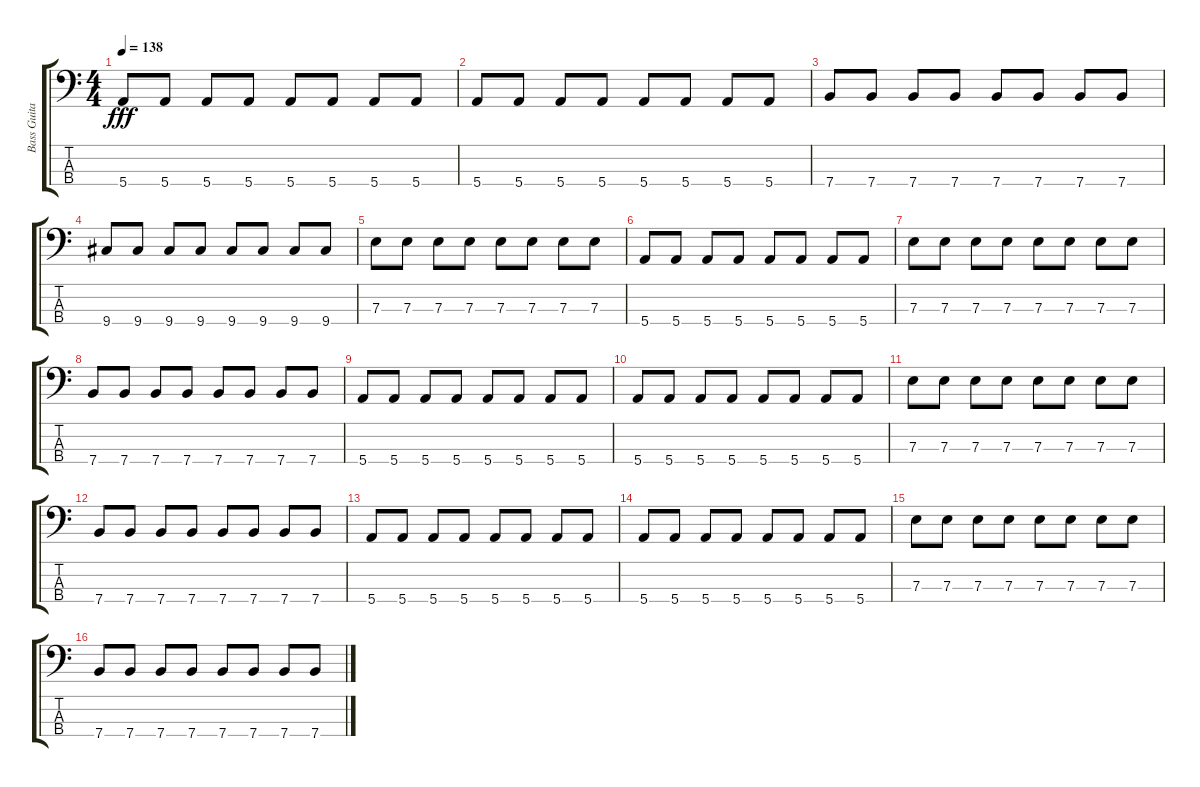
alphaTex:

\track ("Bass Guitarist" "Bass Guita") {instrument electricbassfinger}
\staff {score tabs}
\tuning (G2 D2 A1 E1) {hide}
\ts (4 4)
\tempo 138
\clef f4
\ks c
5.4.8{dy fff} 5.4.8 5.4.8 5.4.8 5.4.8 5.4.8 5.4.8 5.4.8 |
5.4.8 5.4.8 5.4.8 5.4.8 5.4.8 5.4.8 5.4.8 5.4.8 |
7.4.8 7.4.8 7.4.8 7.4.8 7.4.8 7.4.8 7.4.8 7.4.8 |
9.4.8 9.4.8 9.4.8 9.4.8 9.4.8 9.4.8 9.4.8 9.4.8 |
7.3.8 7.3.8 7.3.8 7.3.8 7.3.8 7.3.8 7.3.8 7.3.8 |
5.4.8 5.4.8 5.4.8 5.4.8 5.4.8 5.4.8 5.4.8 5.4.8 |
7.3.8 7.3.8 7.3.8 7.3.8 7.3.8 7.3.8 7.3.8 7.3.8 |
7.4.8 7.4.8 7.4.8 7.4.8 7.4.8 7.4.8 7.4.8 7.4.8 |
5.4.8 5.4.8 5.4.8 5.4.8 5.4.8 5.4.8 5.4.8 5.4.8 |
5.4.8 5.4.8 5.4.8 5.4.8 5.4.8 5.4.8 5.4.8 5.4.8 |
7.3.8 7.3.8 7.3.8 7.3.8 7.3.8 7.3.8 7.3.8 7.3.8 |
7.4.8 7.4.8 7.4.8 7.4.8 7.4.8 7.4.8 7.4.8 7.4.8 |
5.4.8 5.4.8 5.4.8 5.4.8 5.4.8 5.4.8 5.4.8 5.4.8 |
5.4.8 5.4.8 5.4.8 5.4.8 5.4.8 5.4.8 5.4.8 5.4.8 |
7.3.8 7.3.8 7.3.8 7.3.8 7.3.8 7.3.8 7.3.8 7.3.8 |
7.4.8 7.4.8 7.4.8 7.4.8 7.4.8 7.4.8 7.4.8 7.4.8
